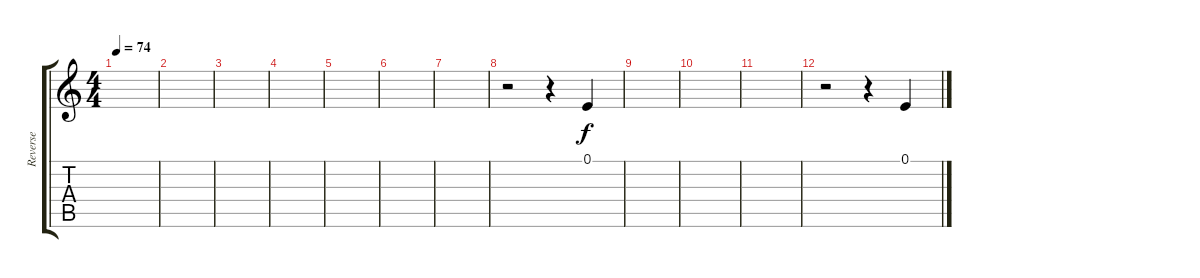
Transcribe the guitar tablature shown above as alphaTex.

\track ("Reverse" "Reverse") {instrument reversecymbal}
\staff {score tabs}
\tuning (E4 B3 G3 D3 A2 E2) {hide}
\ts (4 4)
\tempo 74
\clef g2
\ks c
|
|
|
|
|
|
|
r.2 r.4 0.1.4 |
|
|
|
r.2 r.4 0.1.4
